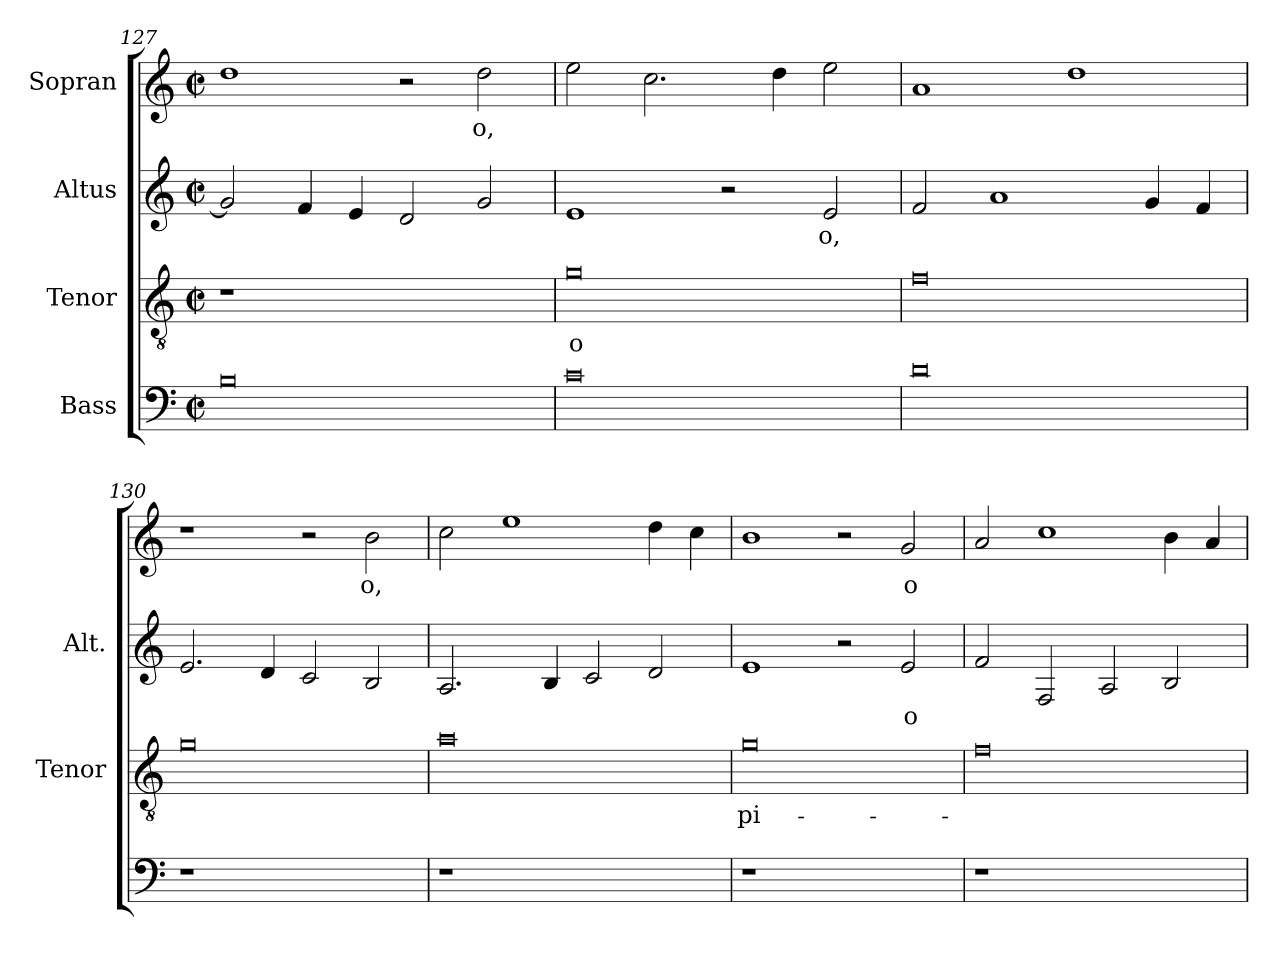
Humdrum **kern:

**kern	**kern	**text	**kern	**text	**kern	**text
*part4	*part3	*part3	*part2	*part2	*part1	*part1
*staff4	*staff3	*staff3	*staff2	*staff2	*staff1	*staff1
*I"Bass	*I"Tenor	*	*I"Altus	*	*I"Sopran	*
*	*I'Tenor	*	*I'Alt.	*	*	*
!!LO:LB:g=z
*clefF4	*clefGv2	*	*clefG2	*	*clefG2	*
*	*ITrd7c12	*	*	*	*	*
*k[]	*k[]	*	*k[]	*	*k[]	*
*C:	*C:	*	*C:	*	*C:	*
*M2/2	*M2/2	*	*M2/2	*	*M2/2	*
*met(c|)	*met(c|)	*	*met(c|)	*	*met(c|)	*
=127	=127	=127	=127	=127	=127	=127
!	!LO:N:vis=1	!	!	!	!	!
0Bi	1r	.	2gi/]	.	1ddi	.
.	.	.	4fi/	.	.	.
.	.	.	4ei/	.	.	.
.	1ryy	.	2di/	.	2r	.
!	!	!	!	!	!	!LO:LY:b:color=#000000
.	.	.	2gi/	.	2ddi\	o,
=128	=128	=128	=128	=128	=128	=128
!	!	!LO:LY:b:color=#000000	!	!	!	!
0ci	0Gi	o	1ei	.	2eei\	.
.	.	.	.	.	2.cci\	.
.	.	.	2r	.	.	.
.	.	.	.	.	4ddi\	.
!	!	!	!	!LO:LY:b:color=#000000	!	!
.	.	.	2ei/	o,	2eei\	.
=129	=129	=129	=129	=129	=129	=129
0di	0Fi	.	2fi/	.	1ai	.
.	.	.	1ai	.	.	.
.	.	.	.	.	1ddi	.
.	.	.	4gi/	.	.	.
.	.	.	4fi/	.	.	.
=130	=130	=130	=130	=130	=130	=130
!LO:N:vis=1	!	!	!	!	!	!
1r	0Gi	.	2.ei/	.	1r	.
.	.	.	4di/	.	.	.
1ryy	.	.	2ci/	.	2r	.
!	!	!	!	!	!	!LO:LY:b:color=#000000
.	.	.	2Bi/	.	2bi\	o,
=131	=131	=131	=131	=131	=131	=131
!LO:N:vis=1	!	!	!	!	!	!
1r	0Ai	.	2.Ai/	.	2cci\	.
.	.	.	.	.	1eei	.
.	.	.	4Bi/	.	.	.
1ryy	.	.	2ci/	.	.	.
.	.	.	2di/	.	4ddi\	.
.	.	.	.	.	4cci\	.
=132	=132	=132	=132	=132	=132	=132
!LO:N:vis=1	!	!	!	!	!	!
!	!	!LO:LY:b:color=#000000	!	!	!	!
1r	0Gi	pi-	1ei	.	1bi	.
1ryy	.	.	2r	.	2r	.
!	!	!	!	!LO:LY:b:color=#000000	!	!
!	!	!	!	!	!	!LO:LY:b:color=#000000
.	.	.	2ei/	o	2gi/	o
!!LO:LB:g=z
=133	=133	=133	=133	=133	=133	=133
!LO:N:vis=1	!	!	!	!	!	!
1r	0Fi	.	2fi/	.	2ai/	.
.	.	.	2Fi/	.	1cci	.
1ryy	.	.	2Ai/	.	.	.
.	.	.	2Bi/	.	4bi\	.
.	.	.	.	.	4ai/	.
=	=	=	=	=	=	=
*-	*-	*-	*-	*-	*-	*-
